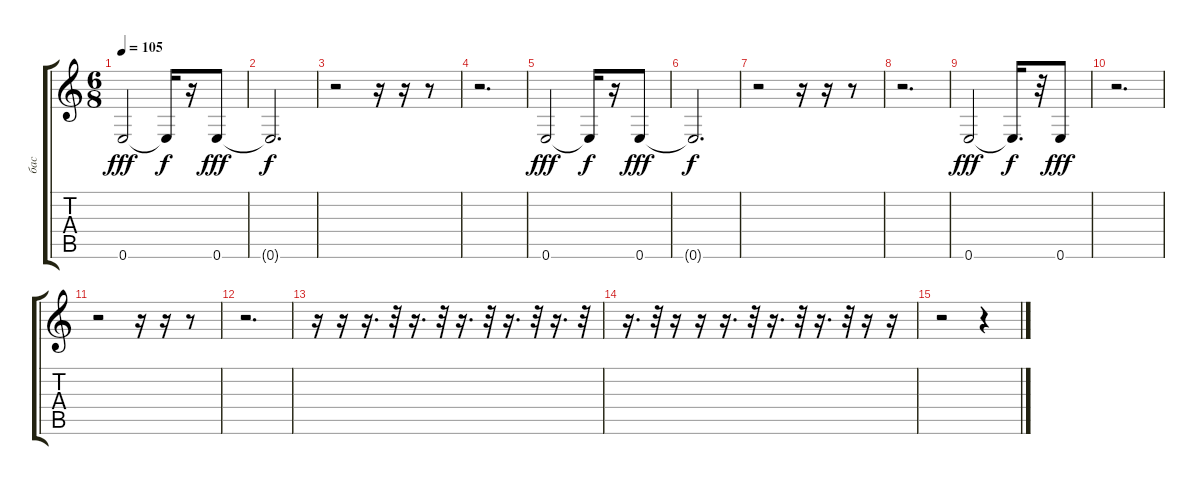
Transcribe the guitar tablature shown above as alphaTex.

\track ("бас" "бас") {instrument electricguitarjazz}
\staff {score tabs}
\tuning (E4 B3 G3 D3 A2 E2) {hide}
\ts (6 8)
\tempo 105
\clef g2
\ks c
0.6.2{dy fff} 0.6{t}.16{dy f} r.16 0.6.8{dy fff} |
0.6{t}.2{d dy f} |
r.2 r.16 r.16 r.8 |
r.2{d} |
0.6.2{dy fff} 0.6{t}.16{dy f} r.16 0.6.8{dy fff} |
0.6{t}.2{d dy f} |
r.2 r.16 r.16 r.8 |
r.2{d} |
0.6.2{dy fff} 0.6{t}.16{d dy f} r.32 0.6.8{dy fff} |
r.2{d} |
r.2 r.16 r.16 r.8 |
r.2{d} |
r.16 r.16 r.16{d} r.32 r.16{d} r.32 r.16{d} r.32 r.16{d} r.32 r.16{d} r.32 |
r.16{d} r.32 r.16 r.16 r.16{d} r.32 r.16{d} r.32 r.16{d} r.32 r.16 r.16 |
r.2 r.4
